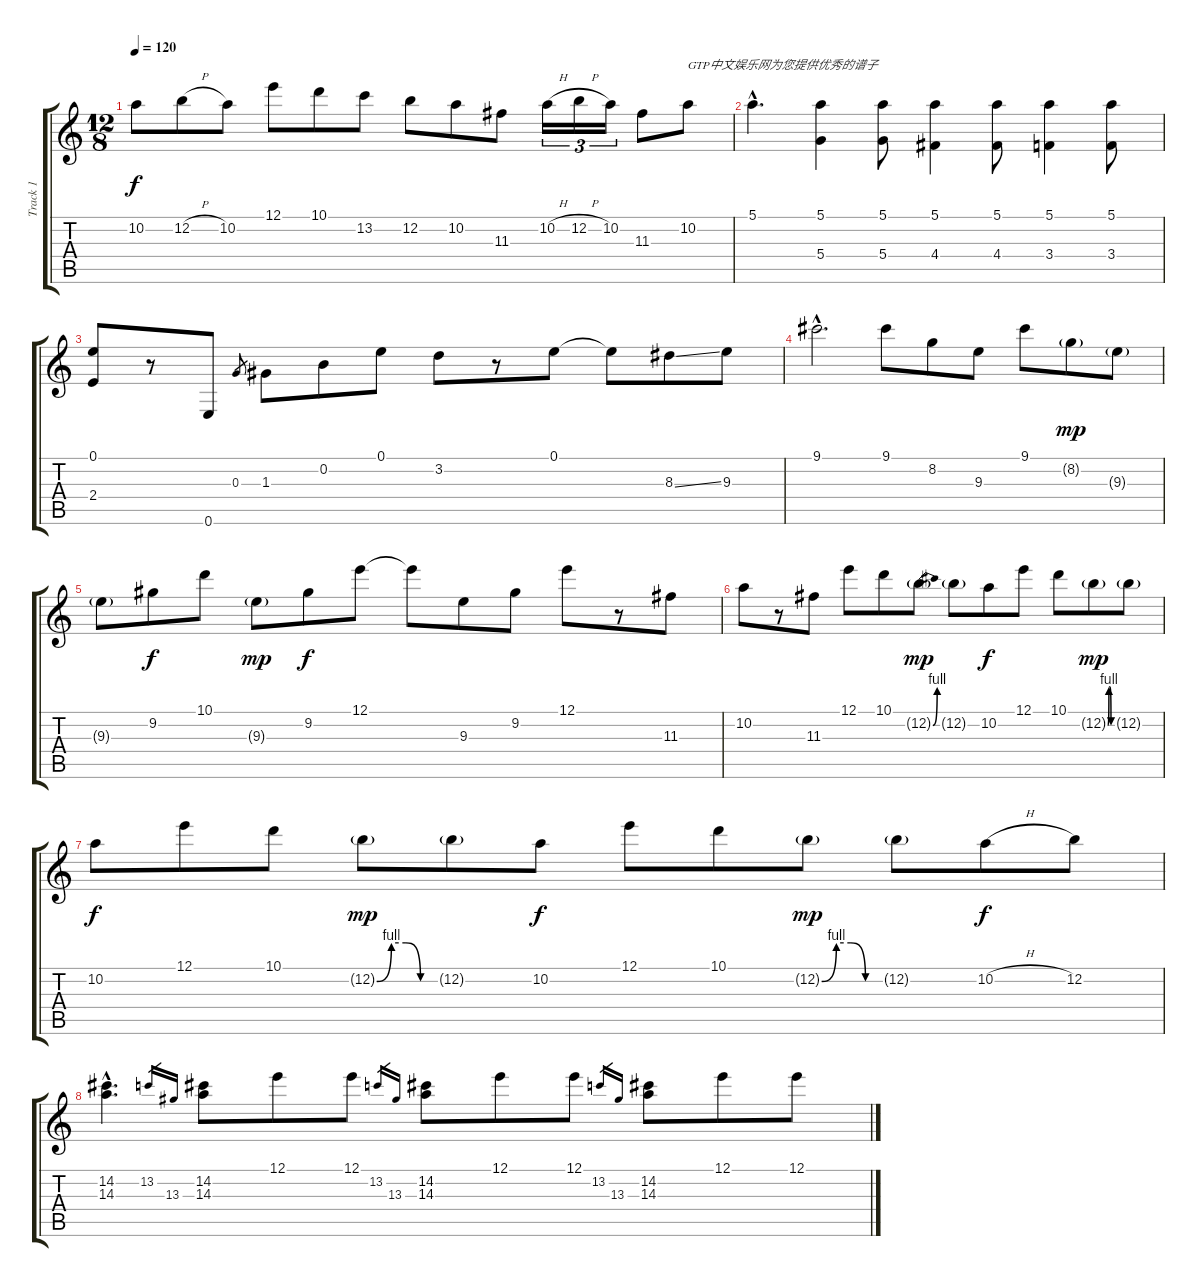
\track ("Track 1" "Track 1") {instrument electricguitarclean}
\staff {score tabs}
\tuning (E4 B3 G3 D3 A2 E2) {hide}
\ts (12 8)
\tempo 120
\clef g2
\ks c
10.2.8{dy f instrument electricguitarclean} 12.2{h}.8 10.2.8 12.1.8 10.1.8 13.2.8 12.2.8 10.2.8 11.3.8 10.2{h}.16{tu (3 2)} 12.2{h}.16{tu (3 2)} 10.2.16{tu (3 2)} 11.3.8 10.2.8{txt "GTP中文娱乐网为您提供优秀的谱子"} |
5.1{hac}.4{d} (5.1 5.4).4 (5.1 5.4).8 (5.1 4.4).4 (5.1 4.4).8 (5.1 3.4).4 (5.1 3.4).8 |
(0.1 2.4).8 r.8 0.6.8 0.3.8{gr} 1.3.8 0.2.8 0.1.8 3.2.8 r.8 0.1.8 0.1{t}.8 8.3{ss}.8 9.3.8 |
9.1{hac}.2{d} 9.1.8 8.2.8 9.3.8 9.1.8 8.2{g}.8{dy mp} 9.3{g}.8 |
9.3{g}.8 9.2.8{dy f} 10.1.8 9.3{g}.8{dy mp} 9.2.8{dy f} 12.1.8 12.1{t}.8 9.3.8 9.2.8 12.1.8 r.8 11.3.8 |
10.2.8 r.8 11.3.8 12.1.8 10.1.8 12.2{be (bend 0 0 60 4) g}.8{dy mp} 12.2{g}.8 10.2.8{dy f} 12.1.8 10.1.8 12.2{be (custom 0 0 15 4 30 4 45 0 60 0) g}.8{dy mp} 12.2{g}.8 |
10.2.8{dy f} 12.1.8 10.1.8 12.2{be (custom 0 0 15 4 30 4 45 0 60 0) g}.8{dy mp} 12.2{g}.8 10.2.8{dy f} 12.1.8 10.1.8 12.2{be (custom 0 0 15 4 30 4 45 0 60 0) g}.8{dy mp} 12.2{g}.8 10.2{h}.8{dy f} 12.2.8 |
(14.2{hac} 14.3{hac}).4{d} 13.2.16{gr} 13.3.16{gr} (14.2 14.3).8 12.1.8 12.1.8 13.2.16{gr} 13.3.16{gr} (14.2 14.3).8 12.1.8 12.1.8 13.2.16{gr} 13.3.16{gr} (14.2 14.3).8 12.1.8 12.1.8
